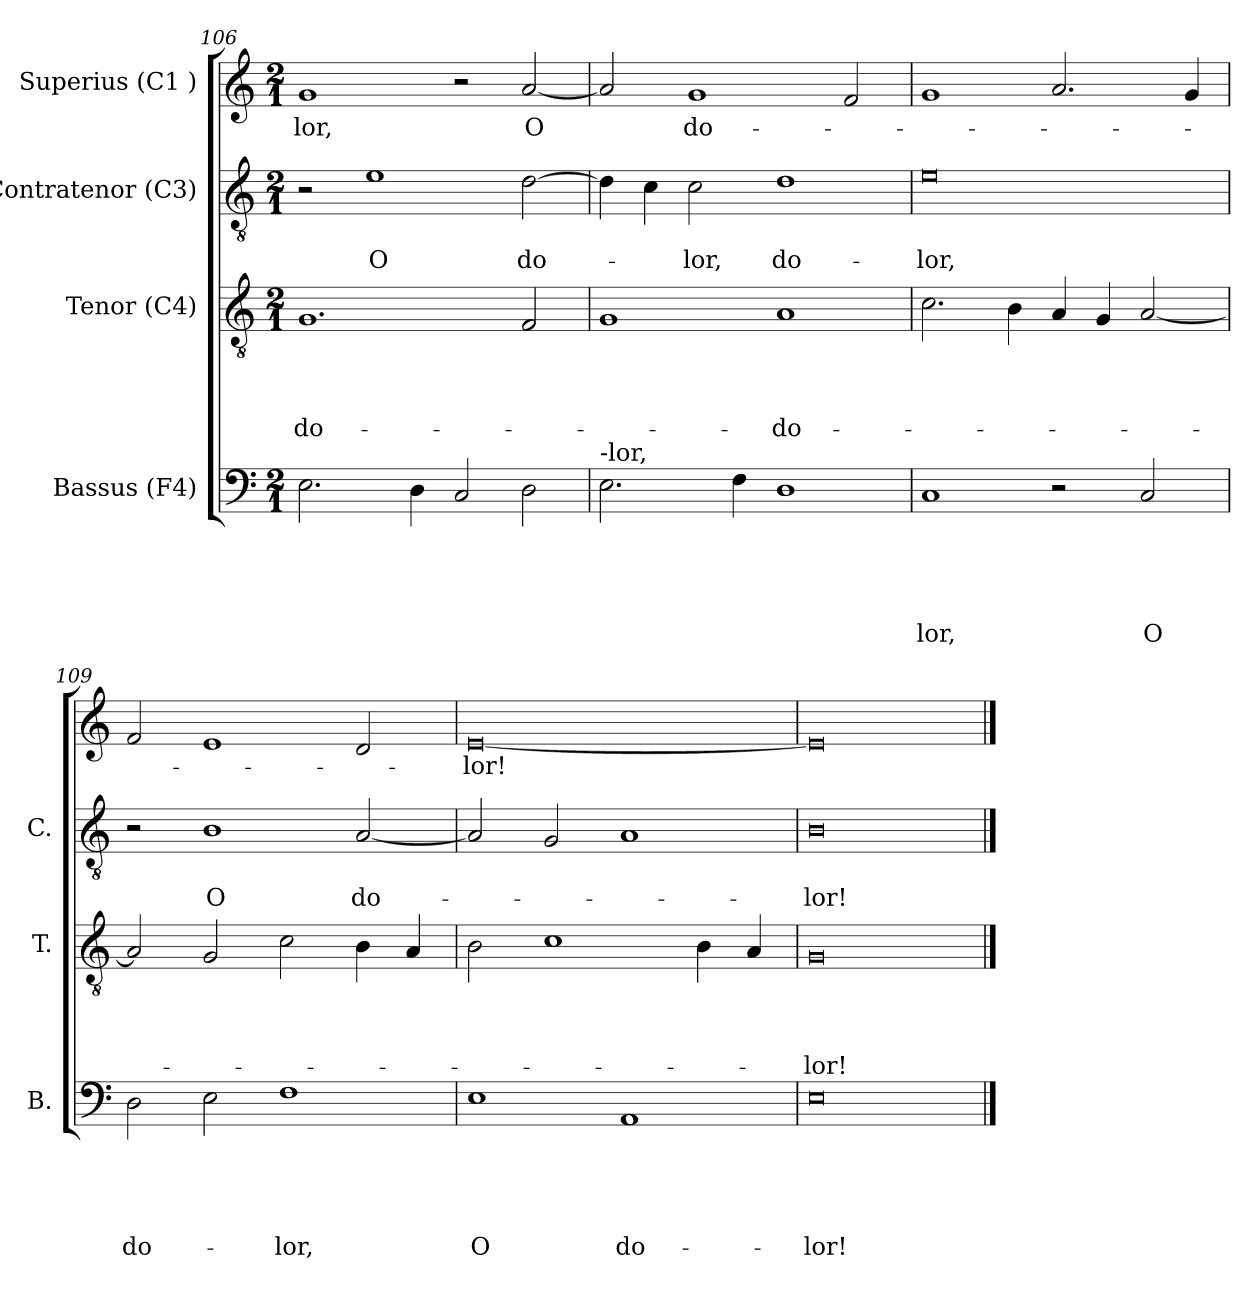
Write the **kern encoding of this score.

**kern	**text	**text	**text	**text	**text	**kern	**text	**text	**text	**text	**kern	**text	**text	**kern	**text
*part4	*part4	*part4	*part4	*part4	*part4	*part3	*part3	*part3	*part3	*part3	*part2	*part2	*part2	*part1	*part1
*staff4	*staff4	*staff4	*staff4	*staff4	*staff4	*staff3	*staff3	*staff3	*staff3	*staff3	*staff2	*staff2	*staff2	*staff1	*staff1
*I"Bassus (F4)	*	*	*	*	*	*I"Tenor (C4)	*	*	*	*	*I"Contratenor (C3)	*	*	*I"Superius (C1 )	*
*I'B.	*	*	*	*	*	*I'T.	*	*	*	*	*I'C.	*	*	*	*
*clefF4	*	*	*	*	*	*clefGv2	*	*	*	*	*clefGv2	*	*	*clefG2	*
*k[]	*	*	*	*	*	*k[]	*	*	*	*	*k[]	*	*	*k[]	*
*C:	*	*	*	*	*	*C:	*	*	*	*	*C:	*	*	*C:	*
*M2/1	*	*	*	*	*	*M2/1	*	*	*	*	*M2/1	*	*	*M2/1	*
=106	=106	=106	=106	=106	=106	=106	=106	=106	=106	=106	=106	=106	=106	=106	=106
!	!	!	!	!	!	!	!	!	!	!LO:LY:b	!	!	!	!	!LO:LY:b
2.E\	.	.	.	.	.	1.G	.	.	.	do-	2r	.	.	1g	-lor,
!	!	!	!	!	!	!	!	!	!	!	!	!	!LO:LY:b	!	!
.	.	.	.	.	.	.	.	.	.	.	1e	.	O	.	.
4D\	.	.	.	.	.	.	.	.	.	.	.	.	.	.	.
2C/	.	.	.	.	.	.	.	.	.	.	.	.	.	2r	.
!	!	!	!	!	!	!	!	!	!	!	!	!	!LO:LY:b	!	!LO:LY:b
2D\	.	.	.	.	.	2F/	.	.	.	.	[<2d\	.	do-	[<2a/	O
!!LO:LB:g=z
=107	=107	=107	=107	=107	=107	=107	=107	=107	=107	=107	=107	=107	=107	=107	=107
!LO:TX:a:t=-lor,	!	!	!	!	!	!	!	!	!	!	!	!	!	!	!
2.E\	.	.	.	.	.	1G	.	.	.	.	4d\]	.	.	2a/]	.
.	.	.	.	.	.	.	.	.	.	.	4c\	.	.	.	.
!	!	!	!	!	!	!	!	!	!	!	!	!	!LO:LY:b	!	!LO:LY:b
.	.	.	.	.	.	.	.	.	.	.	2c\	.	-lor,	1g	do-
4F\	.	.	.	.	.	.	.	.	.	.	.	.	.	.	.
!	!	!	!	!	!	!	!	!	!	!LO:LY:b	!	!	!LO:LY:b	!	!
1D	.	.	.	.	.	1A	.	.	.	-do-	1d	.	do-	.	.
.	.	.	.	.	.	.	.	.	.	.	.	.	.	2f/	.
=108	=108	=108	=108	=108	=108	=108	=108	=108	=108	=108	=108	=108	=108	=108	=108
!	!	!	!	!	!LO:LY:b	!	!	!	!	!	!	!	!LO:LY:b	!	!
1C	.	.	.	.	-lor,	2.c\	.	.	.	.	0e	.	-lor,	1g	.
.	.	.	.	.	.	4B\	.	.	.	.	.	.	.	.	.
2r	.	.	.	.	.	4A/	.	.	.	.	.	.	.	2.a/	.
.	.	.	.	.	.	4G/	.	.	.	.	.	.	.	.	.
!	!	!	!	!	!LO:LY:b	!	!	!	!	!	!	!	!	!	!
2C/	.	.	.	.	O	[<2A/	.	.	.	.	.	.	.	.	.
.	.	.	.	.	.	.	.	.	.	.	.	.	.	4g/	.
=109	=109	=109	=109	=109	=109	=109	=109	=109	=109	=109	=109	=109	=109	=109	=109
!	!	!	!	!	!LO:LY:b	!	!	!	!	!	!	!	!	!	!
2D\	.	.	.	.	do-	2A/]	.	.	.	.	2r	.	.	2f/	.
!	!	!	!	!	!	!	!	!	!	!	!	!	!LO:LY:b	!	!
2E\	.	.	.	.	.	2G/	.	.	.	.	1B	.	O	1e	.
!	!	!	!	!	!LO:LY:b	!	!	!	!	!	!	!	!	!	!
1F	.	.	.	.	-lor,	2c\	.	.	.	.	.	.	.	.	.
!	!	!	!	!	!	!	!	!	!	!	!	!	!LO:LY:b	!	!
.	.	.	.	.	.	4B\	.	.	.	.	[<2A/	.	do-	2d/	.
.	.	.	.	.	.	4A/	.	.	.	.	.	.	.	.	.
=110	=110	=110	=110	=110	=110	=110	=110	=110	=110	=110	=110	=110	=110	=110	=110
!	!	!	!	!	!LO:LY:b	!	!	!	!	!	!	!	!	!	!LO:LY:b
1E	.	.	.	.	O	2B\	.	.	.	.	2A/]	.	.	[<0e	-lor!
.	.	.	.	.	.	1c	.	.	.	.	2G/	.	.	.	.
!	!	!	!	!	!LO:LY:b	!	!	!	!	!	!	!	!	!	!
1AA	.	.	.	.	do-	.	.	.	.	.	1A	.	.	.	.
.	.	.	.	.	.	4B\	.	.	.	.	.	.	.	.	.
.	.	.	.	.	.	4A/	.	.	.	.	.	.	.	.	.
=111	=111	=111	=111	=111	=111	=111	=111	=111	=111	=111	=111	=111	=111	=111	=111
!	!	!	!	!	!LO:LY:b	!	!	!	!	!LO:LY:b	!	!	!LO:LY:b	!	!
0E	.	.	.	.	-lor!	0G	.	.	.	-lor!	0B	.	-lor!	0e]	.
==	==	==	==	==	==	==	==	==	==	==	==	==	==	==	==
*-	*-	*-	*-	*-	*-	*-	*-	*-	*-	*-	*-	*-	*-	*-	*-
